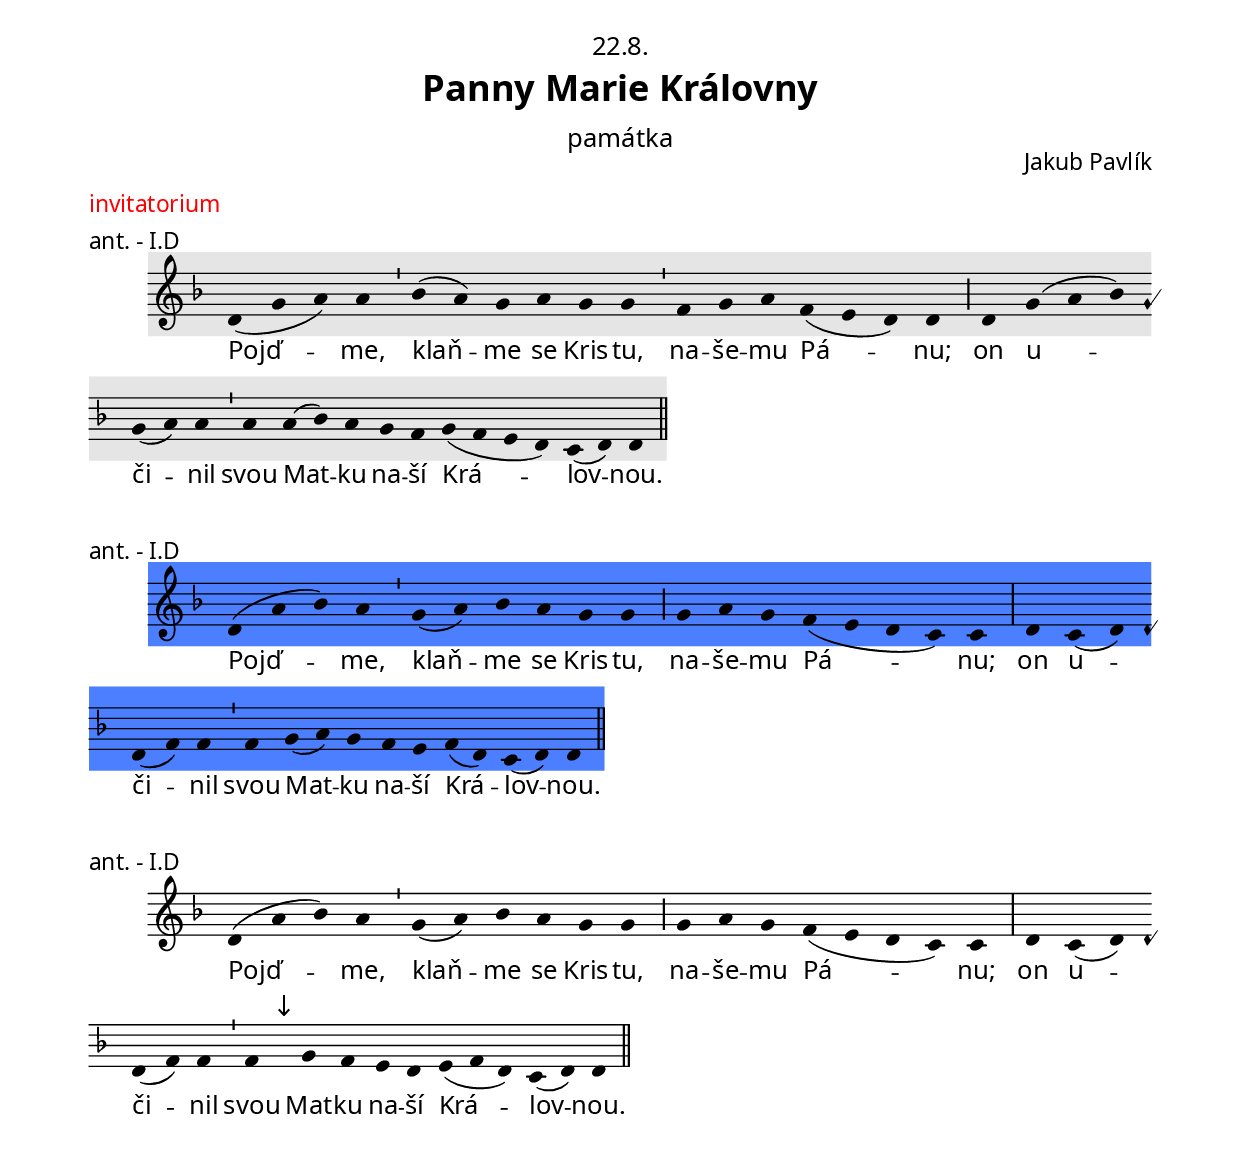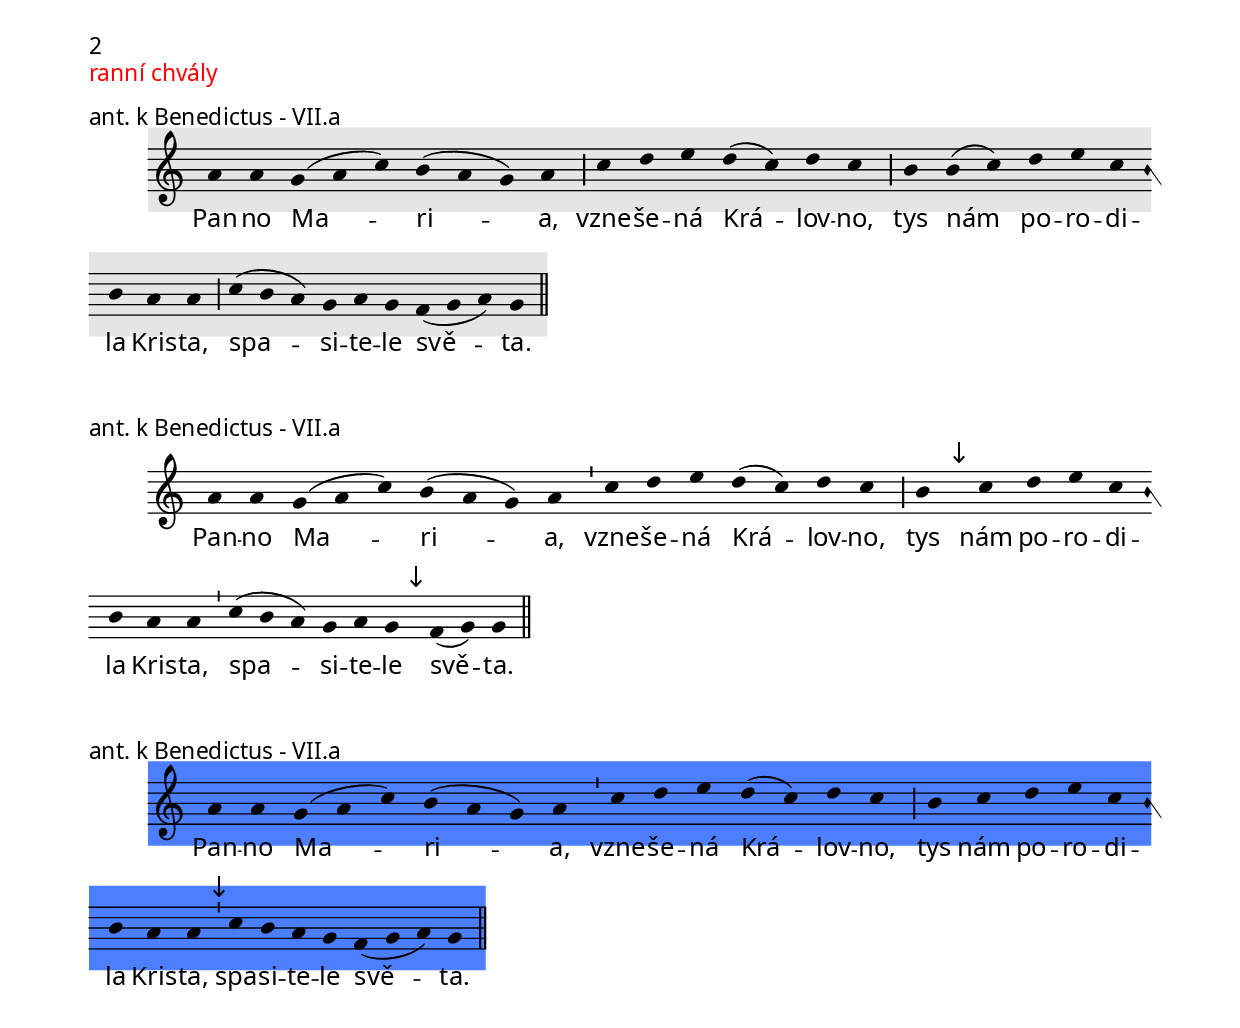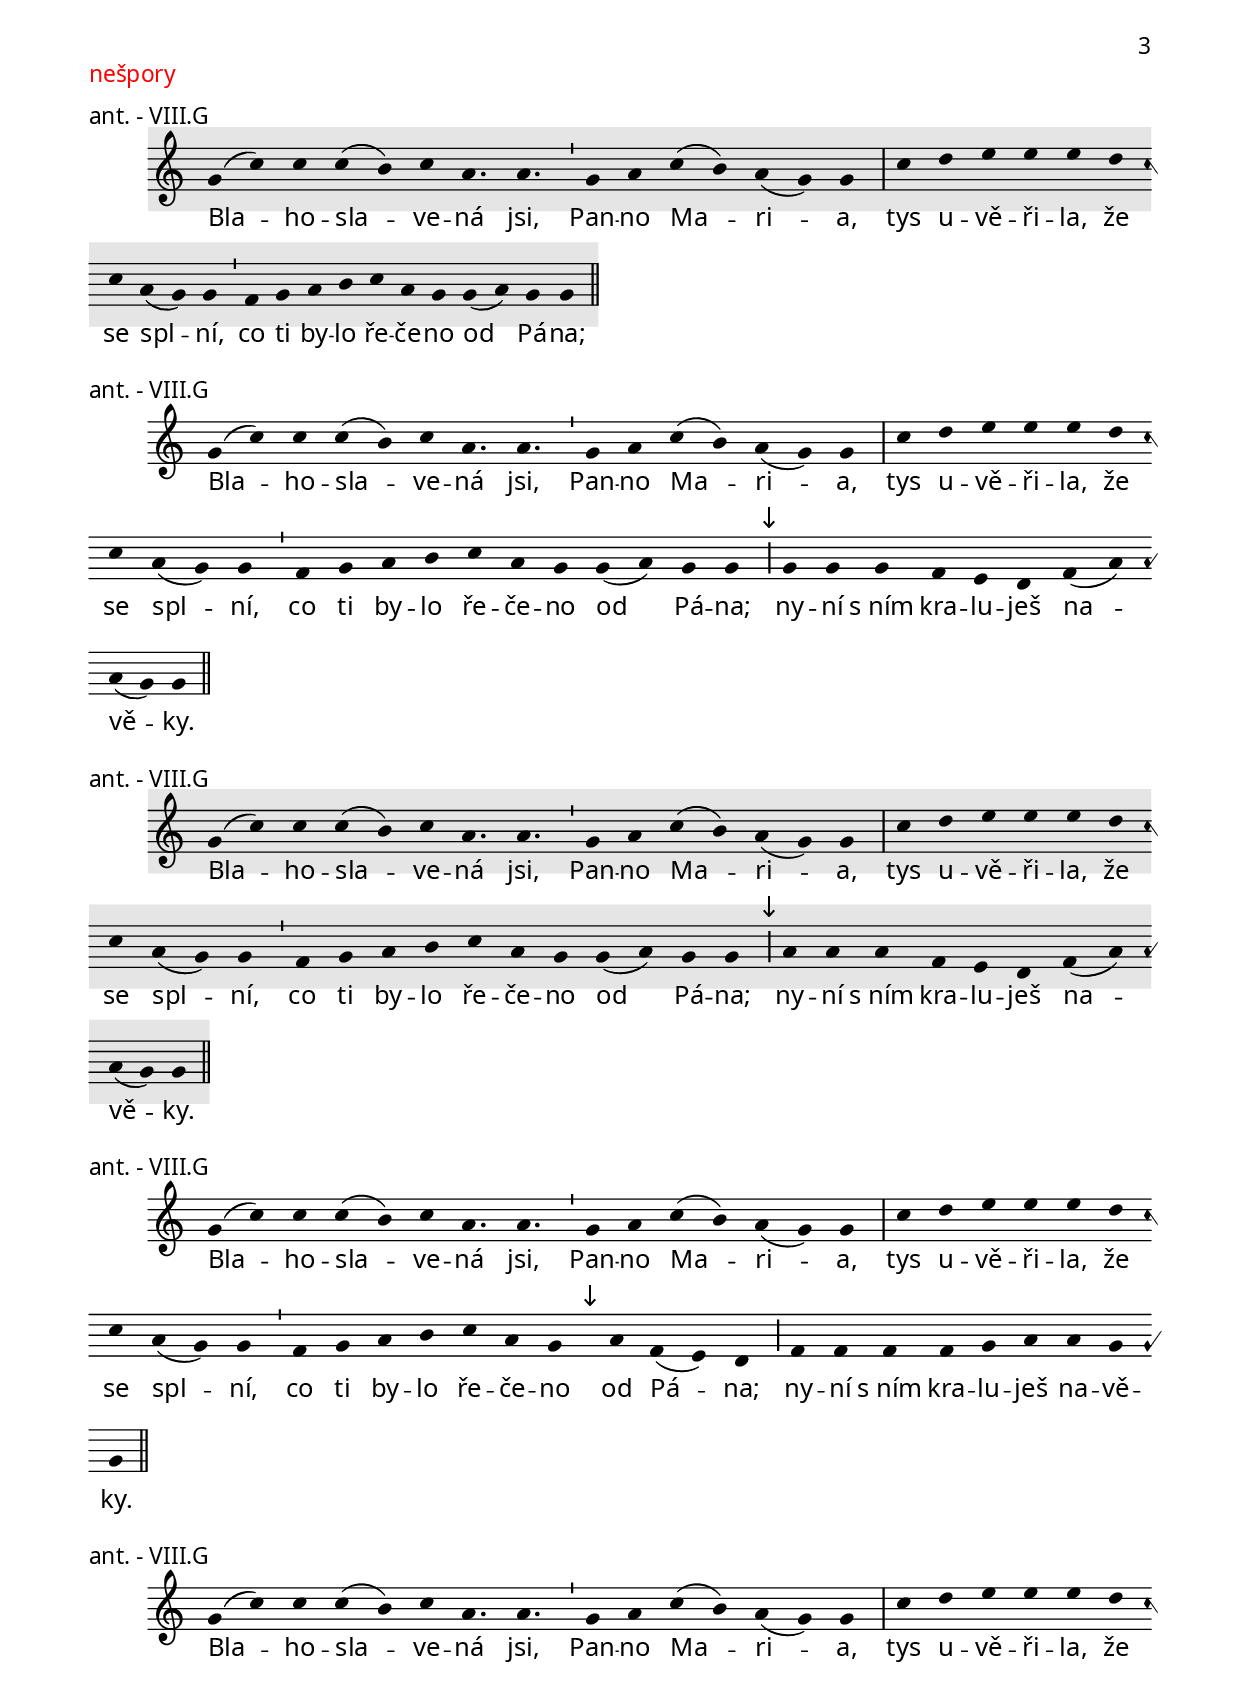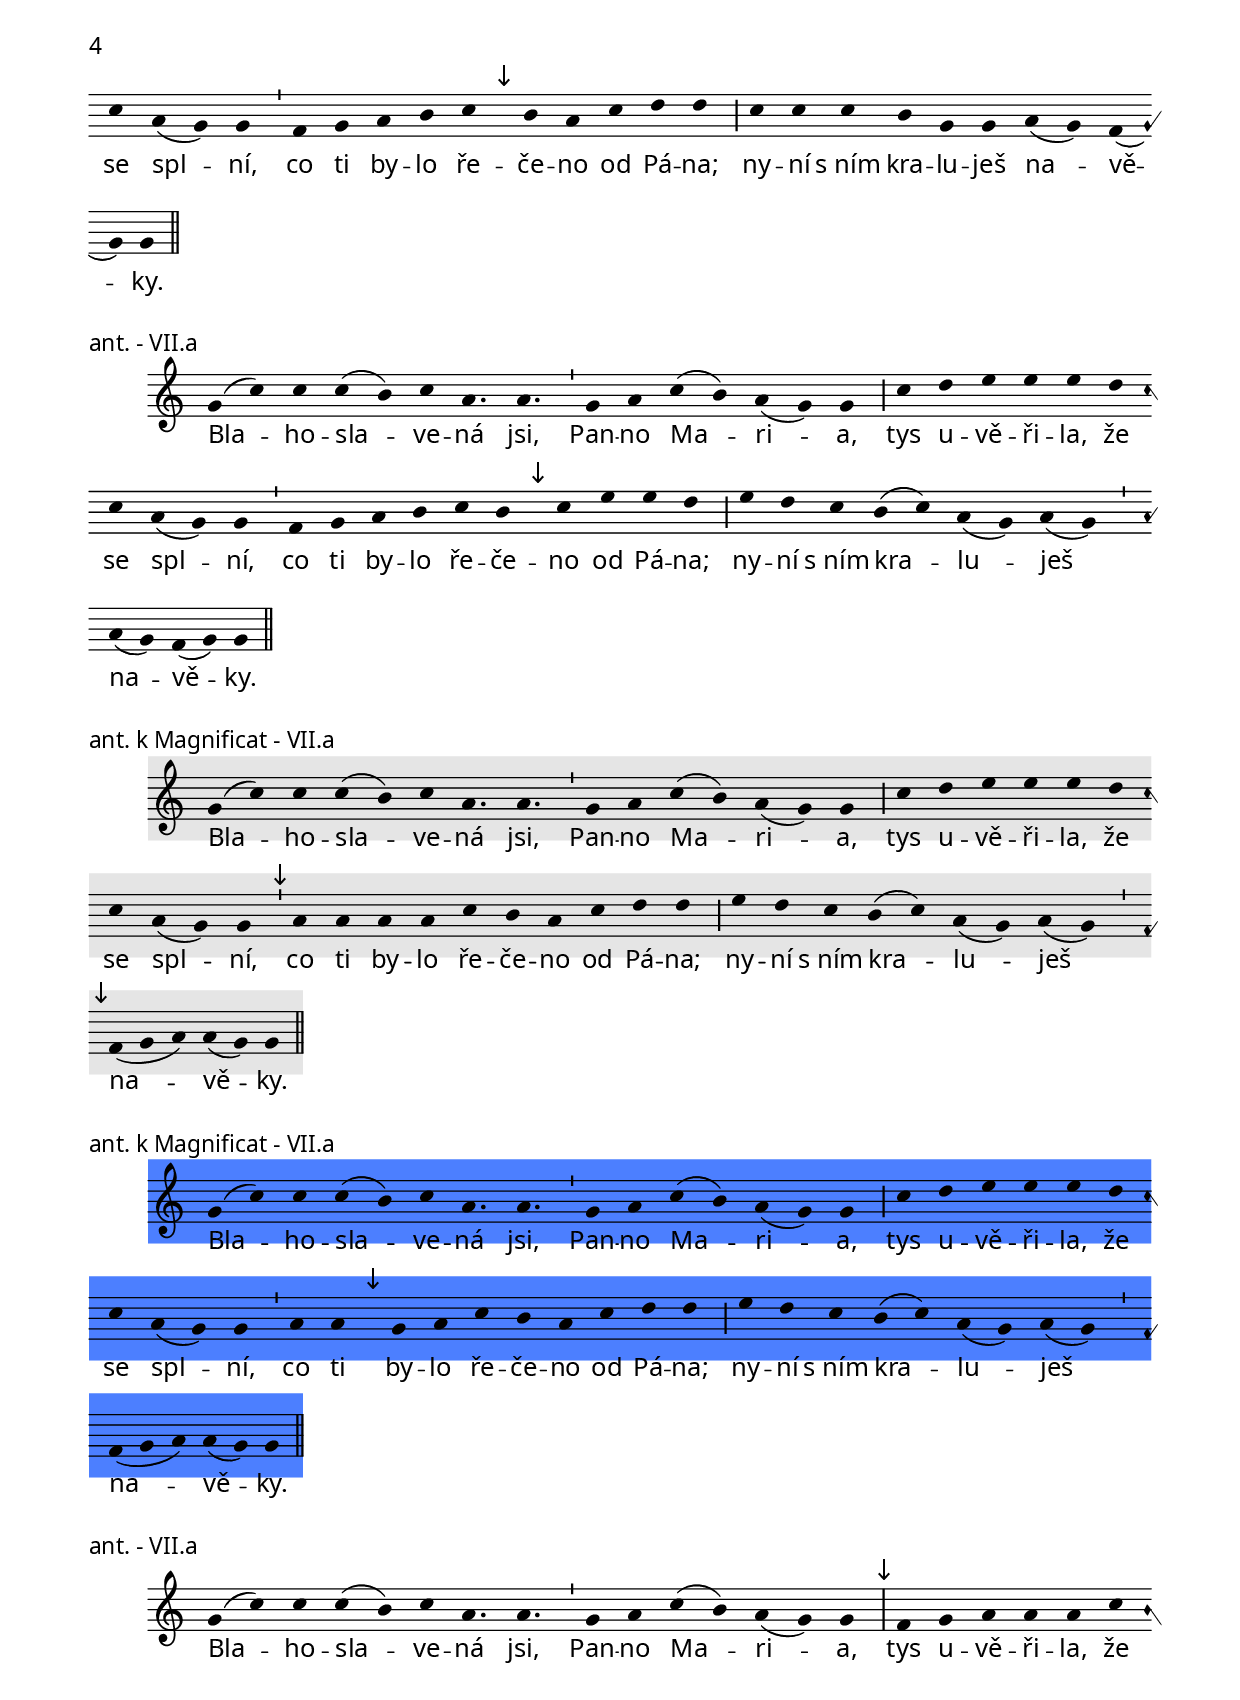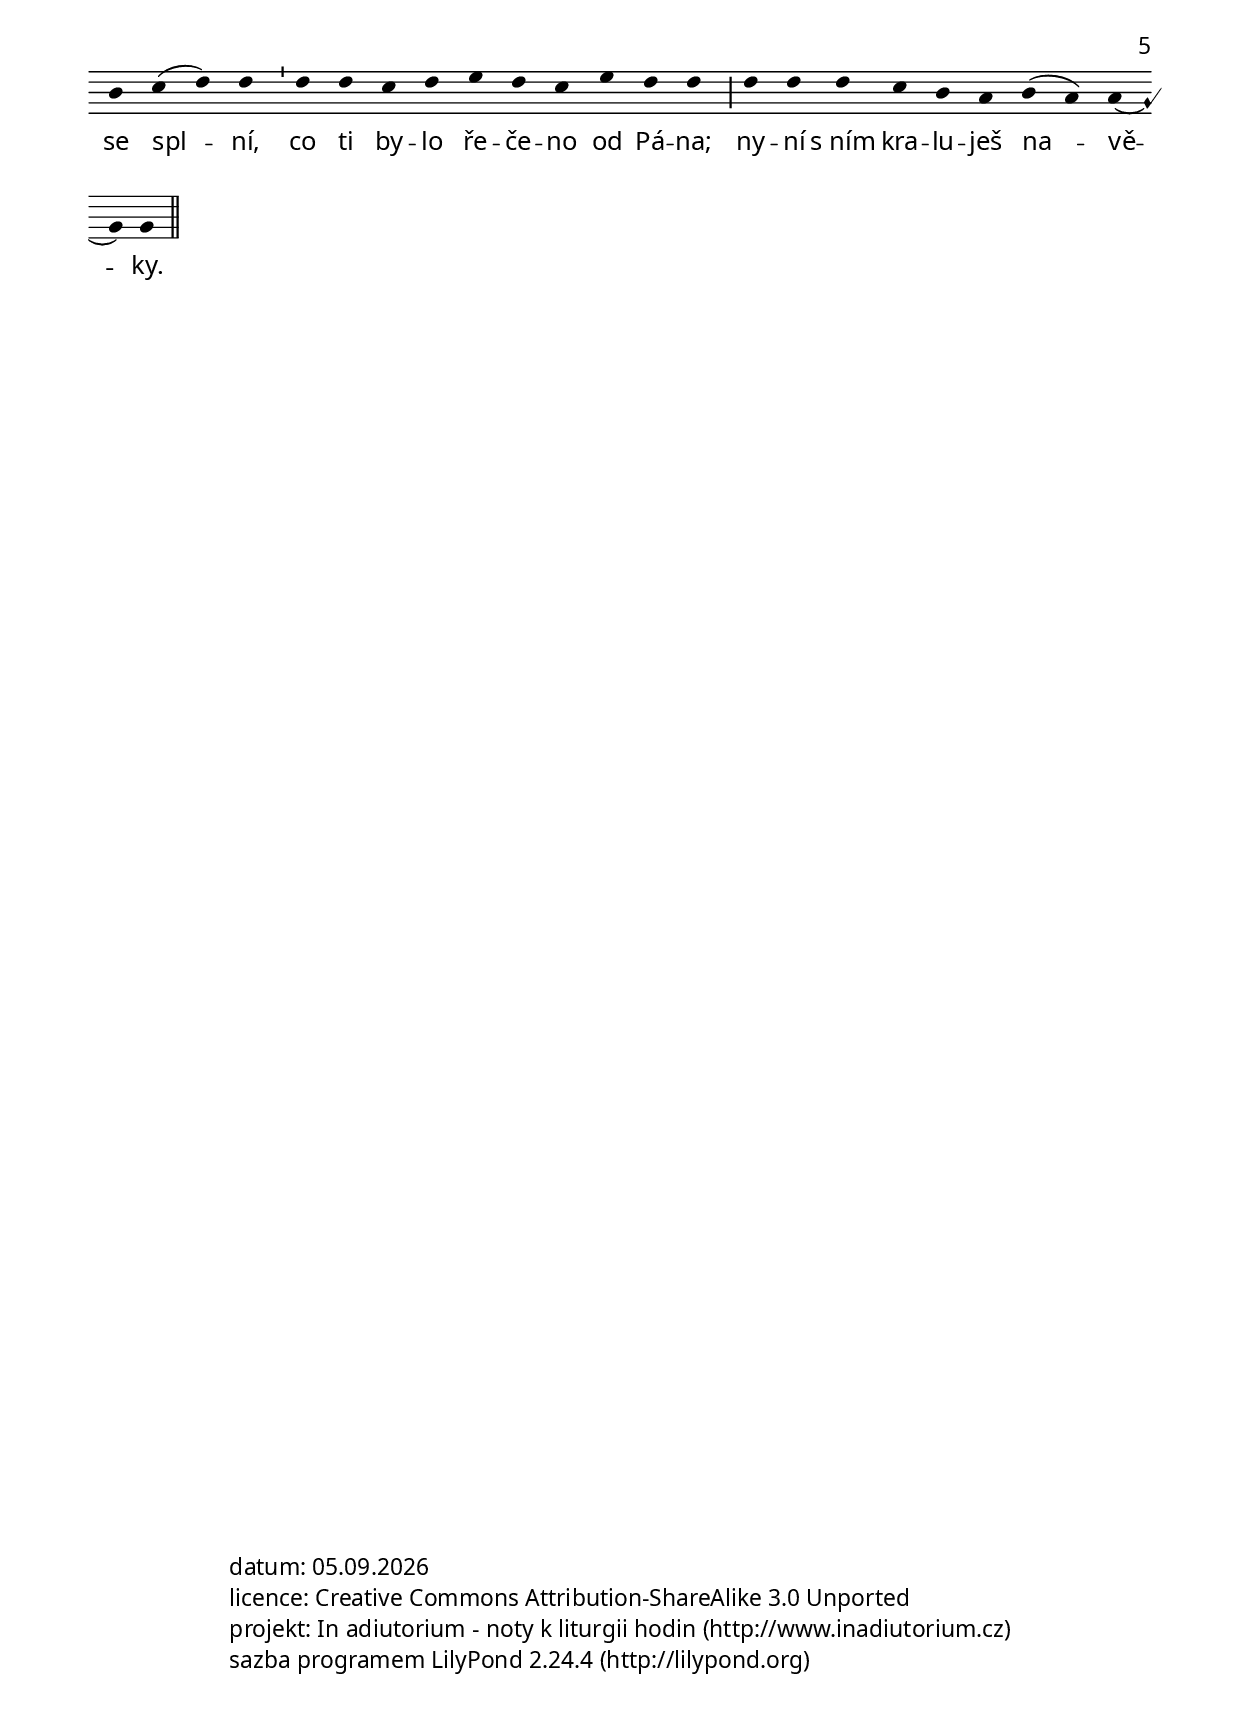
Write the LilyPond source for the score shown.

\version "2.15.40"

\include "../spolecne.ly"
\include "../dilyresponsorii.ly"

\header {
  title = \markup\titleSvatek
            "Panny Marie Královny"
            památka
            22.8.
  composer = "Jakub Pavlík"
}

\markup {\nadpisHodinka {"invitatorium"}}

\score {
  \relative c' {
    \zvyraznovacSedy
    \choralniRezim
    \key f \major
    d4( g a) a \barMin bes( a) g a g g \barMin f g a f( e d) d \barMaior
    d g( a bes) g( a) a \barMin a a( bes) a g f g( f e d) c( d) d \barFinalis
  }
  \addlyrics {
    Pojď -- me, klaň -- me se Kris -- tu,
    na -- še -- mu Pá -- nu;
    on u -- či -- nil svou Mat -- ku na -- ší Krá -- lov -- nou.
  }
  \header {
    quid = "ant."
    modus = "I"
    differentia = "D"
    psalmus = ""
    id = "invit"
    piece = \markup {\sestavTitulekBezZalmu}
  }
}

\score {
  \relative c' {
    \zvyraznovacModry
    \choralniRezim
    \key f \major
    d4( a' bes) a \barMin g( a) bes a g g \barMaior
    g a g f( e d c) c \barMax
    d c( d) d( f) f \barMin
    f g( a) g f e f( d) c( d) d \barFinalis
  }
  \addlyrics {
    Pojď -- me, klaň -- me se Kris -- tu,
    na -- še -- mu Pá -- nu;
    on u -- či -- nil
    svou Mat -- ku na -- ší Krá -- lov -- nou.
  }
  \header {
    quid = "ant."
    modus = "I"
    differentia = "D"
    psalmus = ""
    id = "invit"
    piece = \markup {\sestavTitulekBezZalmu}
  }
}

\score {
  \relative c' {
    \choralniRezim
    \key f \major
    d4( a' bes) a \barMin g( a) bes a g g \barMaior
    g a g f( e d c) c \barMax
    d c( d) d( f) f \barMin
    f \mark\sipka g f e d e( f d) c( d) d \barFinalis
  }
  \addlyrics {
    Pojď -- me, klaň -- me se Kris -- tu,
    na -- še -- mu Pá -- nu;
    on u -- či -- nil
    svou Mat -- ku na -- ší Krá -- lov -- nou.
  }
  \header {
    quid = "ant."
    modus = "I"
    differentia = "D"
    psalmus = ""
    id = "invit"
    piece = \markup {\sestavTitulekBezZalmu}
  }
}

\pageBreak

\markup {\nadpisHodinka {"ranní chvály"}}

\score {
  \relative c'' {
    \zvyraznovacSedy
    \choralniRezim
    a4 a g( a c) b( a g) a \barMaior
    c d e d( c) d c \barMaior
    b b( c) d e c b a a \barMaior
    c( b a) g a g f( g a) g \barFinalis
  }
  \addlyrics {
    Pan -- no Ma -- ri -- a,
    vzne -- še -- ná Krá -- lov -- no,
    tys nám po -- ro -- di -- la Kris -- ta,
    spa -- si -- te -- le svě -- ta.
  }
  \header {
    quid = "ant. k Benedictus"
    modus = "VII"
    differentia = "a"
    psalmus = ""
    id = "aben"
    piece = \markup {\sestavTitulekBezZalmu}
  }
}

\score {
  \relative c'' {
    \choralniRezim
    a4 a g( a c) b( a g) a \barMin
    c d e d( c) d c \barMaior
    b \mark\sipka c d e c b a a \barMin
    c( b a) g a g \mark\sipka f( g) g \barFinalis
  }
  \addlyrics {
    Pan -- no Ma -- ri -- a,
    vzne -- še -- ná Krá -- lov -- no,
    tys nám po -- ro -- di -- la Kris -- ta,
    spa -- si -- te -- le svě -- ta.
  }
  \header {
    quid = "ant. k Benedictus"
    modus = "VII"
    differentia = "a"
    psalmus = ""
    id = "aben"
    piece = \markup {\sestavTitulekBezZalmu}
  }
}

\score {
  \relative c'' {
    \zvyraznovacModry
    \choralniRezim
    a4 a g( a c) b( a g) a \barMin
    c d e d( c) d c \barMaior
    b c d e c b a a \barMin
    \mark\sipka c b a g f( g a) g \barFinalis
  }
  \addlyrics {
    Pan -- no Ma -- ri -- a,
    vzne -- še -- ná Krá -- lov -- no,
    tys nám po -- ro -- di -- la Kris -- ta,
    spa -- si -- te -- le svě -- ta.
  }
  \header {
    quid = "ant. k Benedictus"
    modus = "VII"
    differentia = "a"
    psalmus = ""
    id = "aben"
    piece = \markup {\sestavTitulekBezZalmu}
  }
}

\pageBreak

\markup {\nadpisHodinka {"nešpory"}}

\score {
  \relative c'' {
    \zvyraznovacSedy
    \choralniRezim
    g4( c) c c( b) c a4. a \barMin g4 a c( b) a( g) g \barMax
    c d e e e d c a( g) g \barMin f g a b c a g g( a) g g \barFinalis

  }
  \addlyrics {
    Bla -- ho -- sla -- ve -- ná jsi, Pan -- no Ma -- ri -- a,
    tys u -- vě -- ři -- la, že se spl -- ní,
    co ti by -- lo ře -- če -- no od Pá -- na;
    ny -- ní s_ním kra -- lu -- ješ na -- vě -- ky.
  }
  \header {
    quid = "ant."
    modus = "VIII"
    differentia = "G"
    psalmus = ""
    placet = "chybí závěr!"
    id = "amag"
    fons = "commune o PM, 2. nešp., k Magnificat; doplněn závěr"
    piece = \markup {\sestavTitulekBezZalmu}
  }
}

\score {
  \relative c'' {
    \choralniRezim
    g4( c) c c( b) c a4. a \barMin
    g4 a c( b) a( g) g \barMax
    c d e e e d c a( g) g \barMin
    f g a b c a g g( a) g g \barMaior
    \mark\sipka g g g f e d f( a) a( g) g \barFinalis
  }
  \addlyrics {
    Bla -- ho -- sla -- ve -- ná jsi,
    Pan -- no Ma -- ri -- a,
    tys u -- vě -- ři -- la, že se spl -- ní,
    co ti by -- lo ře -- če -- no od Pá -- na;
    ny -- ní s_ním kra -- lu -- ješ na -- vě -- ky.
  }
  \header {
    quid = "ant."
    modus = "VIII"
    differentia = "G"
    psalmus = ""
    id = "amag"
    fial = "commune/commune_maria.ly#2ne-amag?+zaver"
    piece = \markup {\sestavTitulekBezZalmu}
  }
}

\score {
  \relative c'' {
    \zvyraznovacSedy
    \choralniRezim
    g4( c) c c( b) c a4. a \barMin
    g4 a c( b) a( g) g \barMax
    c d e e e d c a( g) g \barMin
    f g a b c a g g( a) g g \barMaior
    \mark\sipka a a a f e d f( a) a( g) g \barFinalis
  }
  \addlyrics {
    Bla -- ho -- sla -- ve -- ná jsi,
    Pan -- no Ma -- ri -- a,
    tys u -- vě -- ři -- la, že se spl -- ní,
    co ti by -- lo ře -- če -- no od Pá -- na;
    ny -- ní s_ním kra -- lu -- ješ na -- vě -- ky.
  }
  \header {
    quid = "ant."
    modus = "VIII"
    differentia = "G"
    psalmus = ""
    id = "amag"
    fial = "commune/commune_maria.ly#2ne-amag?+zaver"
    piece = \markup {\sestavTitulekBezZalmu}
  }
}

\score {
  \relative c'' {
    \choralniRezim
    g4( c) c c( b) c a4. a \barMin
    g4 a c( b) a( g) g \barMax
    c d e e e d c a( g) g \barMin
    f g a b c a g \mark\sipka a f( e) d \barMaior
    f f f f g a a g g \barFinalis
  }
  \addlyrics {
    Bla -- ho -- sla -- ve -- ná jsi,
    Pan -- no Ma -- ri -- a,
    tys u -- vě -- ři -- la, že se spl -- ní,
    co ti by -- lo ře -- če -- no od Pá -- na;
    ny -- ní s_ním kra -- lu -- ješ na -- vě -- ky.
  }
  \header {
    quid = "ant."
    modus = "VIII"
    differentia = "G"
    psalmus = ""
    id = "amag"
    fial = "commune/commune_maria.ly#2ne-amag?+zaver"
    piece = \markup {\sestavTitulekBezZalmu}
  }
}

\score {
  \relative c'' {
    \choralniRezim
    g4( c) c c( b) c a4. a \barMin
    g4 a c( b) a( g) g \barMax
    c d e e e d c a( g) g \barMin
    f g a b c \mark\sipka b a c d d \barMaior
    c c c b g g a( g) f( g) g \barFinalis
  }
  \addlyrics {
    Bla -- ho -- sla -- ve -- ná jsi,
    Pan -- no Ma -- ri -- a,
    tys u -- vě -- ři -- la, že se spl -- ní,
    co ti by -- lo ře -- če -- no od Pá -- na;
    ny -- ní s_ním kra -- lu -- ješ na -- vě -- ky.
  }
  \header {
    quid = "ant."
    modus = "VIII"
    differentia = "G"
    psalmus = ""
    id = "amag"
    fial = "commune/commune_maria.ly#2ne-amag?+zaver"
    piece = \markup {\sestavTitulekBezZalmu}
  }
}

\score {
  \relative c'' {
    \choralniRezim
    g4( c) c c( b) c a4. a \barMin
    g4 a c( b) a( g) g \barMaior
    c d e e e d c a( g) g \barMin
    f g a b c b \mark\sipka c e e d \barMaior
    e d c b( c) a( g) a( g) \barMin
    a( g) f( g) g \barFinalis
  }
  \addlyrics {
    Bla -- ho -- sla -- ve -- ná jsi,
    Pan -- no Ma -- ri -- a,
    tys u -- vě -- ři -- la, že se spl -- ní,
    co ti by -- lo ře -- če -- no od Pá -- na;
    ny -- ní s_ním kra -- lu -- ješ
    na -- vě -- ky.
  }
  \header {
    quid = "ant."
    modus = "VII"
    differentia = "a"
    psalmus = ""
    id = "amag"
    fial = "commune/commune_maria.ly#2ne-amag?zacatek"
    piece = \markup {\sestavTitulekBezZalmu}
  }
}

\score {
  \relative c'' {
    \zvyraznovacSedy
    \choralniRezim
    g4( c) c c( b) c a4. a \barMin
    g4 a c( b) a( g) g \barMaior
    c d e e e d c a( g) g \barMin
    \mark\sipka a a a a c b a c d d \barMaior
    e d c b( c) a( g) a( g) \barMin
    \mark\sipka f( g a) a( g) g \barFinalis
  }
  \addlyrics {
    Bla -- ho -- sla -- ve -- ná jsi,
    Pan -- no Ma -- ri -- a,
    tys u -- vě -- ři -- la, že se spl -- ní,
    co ti by -- lo ře -- če -- no od Pá -- na;
    ny -- ní s_ním kra -- lu -- ješ
    na -- vě -- ky.
  }
  \header {
    quid = "ant. k Magnificat"
    modus = "VII"
    differentia = "a"
    psalmus = ""
    id = "amag"
    fial = "commune/commune_maria.ly#2ne-amag?zacatek"
    piece = \markup {\sestavTitulekBezZalmu}
  }
}

\score {
  \relative c'' {
    \zvyraznovacModry
    \choralniRezim
    g4( c) c c( b) c a4. a \barMin
    g4 a c( b) a( g) g \barMaior
    c d e e e d c a( g) g \barMin
    a a \mark\sipka g a c b a c d d \barMaior
    e d c b( c) a( g) a( g) \barMin
    f( g a) a( g) g \barFinalis
  }
  \addlyrics {
    Bla -- ho -- sla -- ve -- ná jsi,
    Pan -- no Ma -- ri -- a,
    tys u -- vě -- ři -- la, že se spl -- ní,
    co ti by -- lo ře -- če -- no od Pá -- na;
    ny -- ní s_ním kra -- lu -- ješ
    na -- vě -- ky.
  }
  \header {
    quid = "ant. k Magnificat"
    modus = "VII"
    differentia = "a"
    psalmus = ""
    id = "amag"
    fial = "commune/commune_maria.ly#2ne-amag?zacatek"
    piece = \markup {\sestavTitulekBezZalmu}
  }
}

\score {
  \relative c'' {
    \choralniRezim
    g4( c) c c( b) c a4. a \barMin
    g4 a c( b) a( g) g \barMax
    \mark\sipka f g a a a c b c( d) d \barMin
    d d c d e d c e d d \barMaior
    d d d c b a b( a) a( g) g \barFinalis
  }
  \addlyrics {
    Bla -- ho -- sla -- ve -- ná jsi,
    Pan -- no Ma -- ri -- a,
    tys u -- vě -- ři -- la, že se spl -- ní,
    co ti by -- lo ře -- če -- no od Pá -- na;
    ny -- ní s_ním kra -- lu -- ješ na -- vě -- ky.
  }
  \header {
    quid = "ant."
    modus = "VII"
    differentia = "a"
    psalmus = ""
    id = "amag"
    fial = "commune/commune_maria.ly#2ne-amag?+zaver"
    piece = \markup {\sestavTitulekBezZalmu}
  }
}